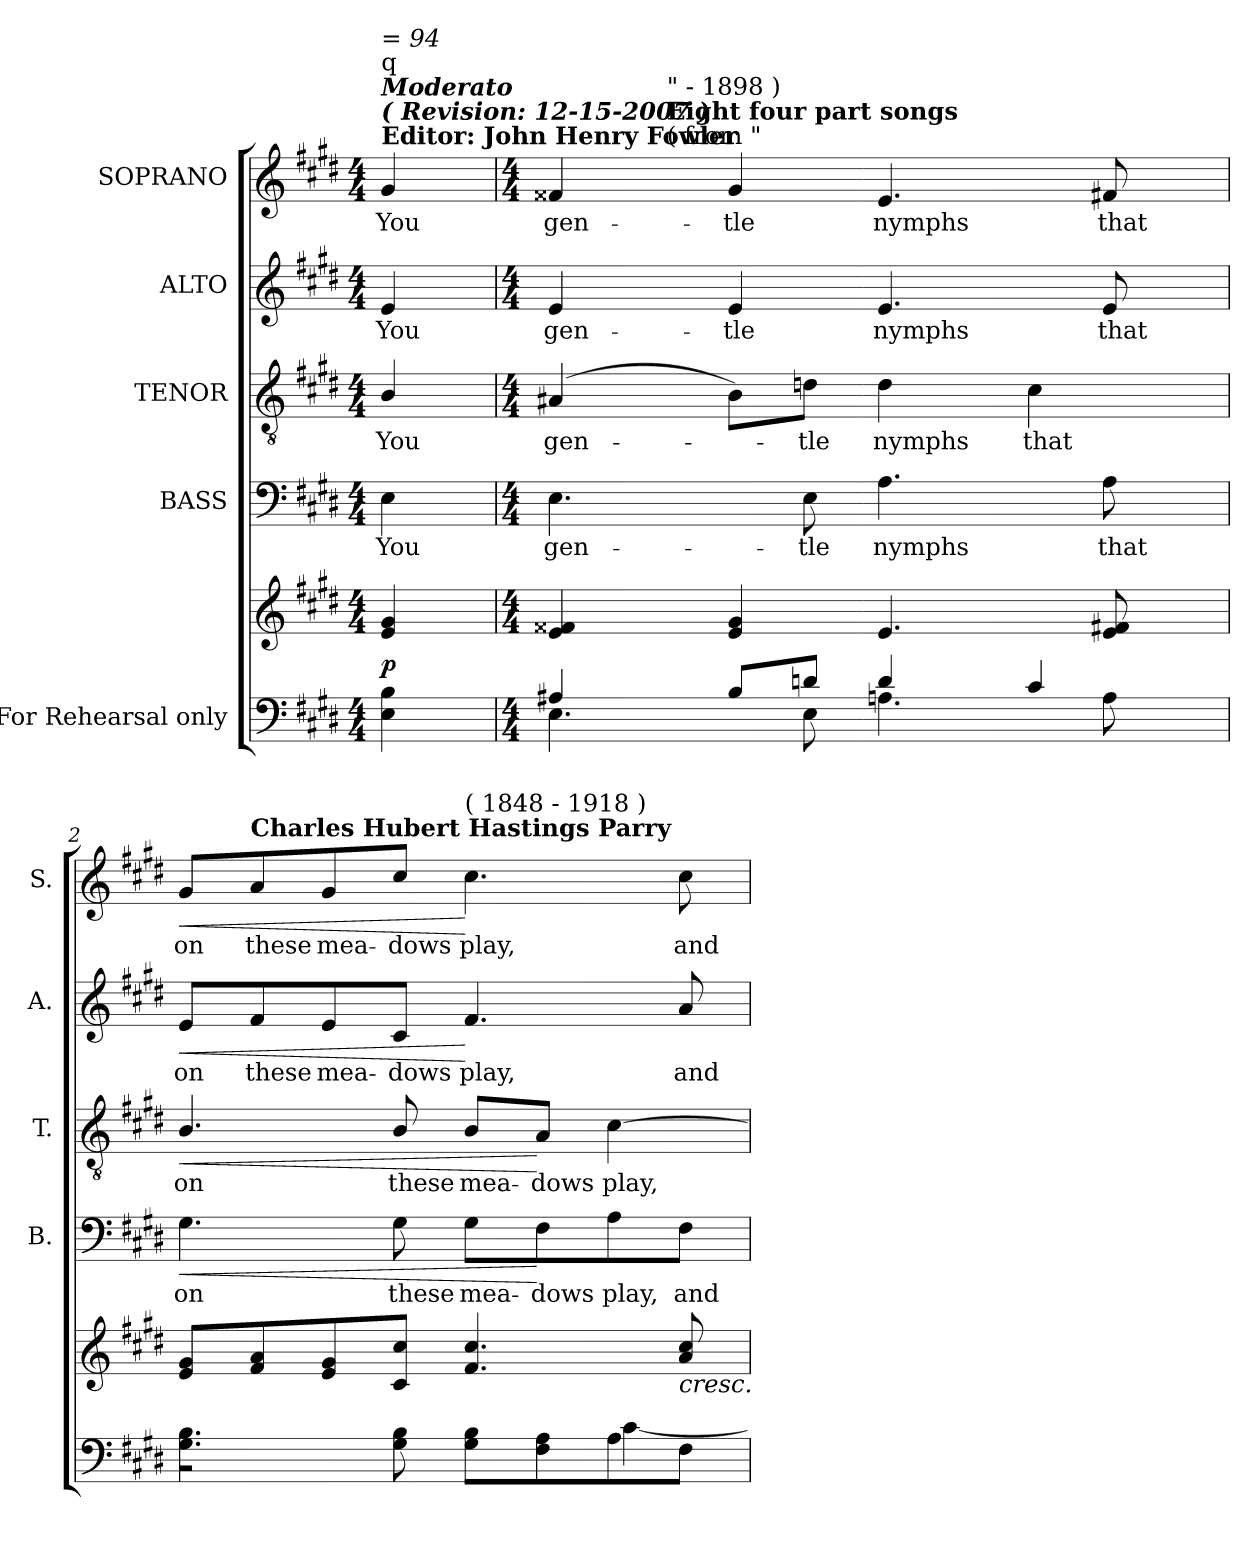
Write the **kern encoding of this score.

**kern	**kern	**dynam	**kern	**text	**dynam	**kern	**text	**dynam	**kern	**text	**dynam	**kern	**text	**dynam
*part5	*part5	*part5	*part4	*part4	*part4	*part3	*part3	*part3	*part2	*part2	*part2	*part1	*part1	*part1
*staff6	*staff5	*staff5/6	*staff4	*staff4	*staff4	*staff3	*staff3	*staff3	*staff2	*staff2	*staff2	*staff1	*staff1	*staff1
*I"For  Rehearsal  only	*	*	*I"BASS	*	*	*I"TENOR	*	*	*I"ALTO	*	*	*I"SOPRANO	*	*
*	*	*	*I'B.	*	*	*I'T.	*	*	*I'A.	*	*	*I'S.	*	*
!!LO:PB:g=z
*clefF4	*clefG2	*	*clefF4	*	*	*clefGv2	*	*	*clefG2	*	*	*clefG2	*	*
*	*	*	*	*	*	*ITrd7c12	*	*	*	*	*	*	*	*
*k[f#c#g#d#]	*k[f#c#g#d#]	*	*k[f#c#g#d#]	*	*	*k[f#c#g#d#]	*	*	*k[f#c#g#d#]	*	*	*k[f#c#g#d#]	*	*
*E:	*E:	*	*E:	*	*	*E:	*	*	*E:	*	*	*E:	*	*
*M4/4	*M4/4	*	*M4/4	*	*	*M4/4	*	*	*M4/4	*	*	*M4/4	*	*
=1	=1	=1	=1	=1	=1	=1	=1	=1	=1	=1	=1	=1	=1	=1
!	!	!	!	!LO:LY:b:color=#000000	!	!	!	!	!	!	!	!	!	!
!	!	!	!	!	!	!	!LO:LY:b:color=#000000	!	!	!	!	!	!	!
!	!	!	!	!	!	!	!	!	!	!LO:LY:b:color=#000000	!	!	!	!
!	!	!	!	!	!	!	!	!	!	!	!	!LO:TX:a:B:t=Editor&colon; John Henry Fowler	!	!
!	!	!	!	!	!	!	!	!	!	!	!	!LO:TX:a:Bi:t=( Revision&colon; 12-15-2007 )	!	!
!	!	!	!	!	!	!	!	!	!	!	!	!LO:TX:a:Bi:t=Moderato	!	!
!	!	!	!	!	!	!	!	!	!	!	!	!LO:TX:a:t=q	!	!
!	!	!	!	!	!	!	!	!	!	!	!	!LO:TX:i:t== 94	!	!
!	!	!	!	!	!	!	!	!	!	!	!	!	!LO:LY:b:color=#000000	!
4Ei\ 4Bi	4ei/ 4g#i	p	4Ei\	You	.	4BBi/	You	.	4ei/	You	.	4g#i/	You	.
=1	=1	=1	=1	=1	=1	=1	=1	=1	=1	=1	=1	=1	=1	=1
*M4/4	*M4/4	*	*M4/4	*	*	*M4/4	*	*	*M4/4	*	*	*M4/4	*	*
*^	*	*	*	*	*	*	*	*	*	*	*	*	*	*
!	!	!	!	!	!LO:LY:b:color=#000000	!	!	!	!	!	!	!	!	!	!
!	!	!	!	!	!	!	!	!LO:LY:b:color=#000000	!	!	!	!	!	!	!
!	!	!	!	!	!	!	!	!	!	!	!LO:LY:b:color=#000000	!	!	!	!
!	!	!	!	!	!	!	!	!	!	!	!	!	!	!LO:LY:b:color=#000000	!
*	*	*	*	*	*	*	*	*	*	*	*	*	*^	*	*
4A#Xi/	4.Ei\	4ei/ 4f##Xi	.	4.Ei\	gen-	.	(4AA#Xi/	gen-	.	4ei/	gen-	.	4f##Xi/	8ryy	gen-	.
.	.	.	.	.	.	.	.	.	.	.	.	.	.	32ryy	.	.
.	.	.	.	.	.	.	.	.	.	.	.	.	.	256.ryy	.	.
!	!	!	!	!	!	!	!	!	!	!	!	!	!	!LO:TX:a:t=( from "	!	!
!	!	!	!	!	!	!	!	!	!	!	!	!	!	!LO:TX:B:t=Eight four part songs	!	!
!	!	!	!	!	!	!	!	!	!	!	!	!	!	!LO:TX:t=" - 1898 )	!	!
.	.	.	.	.	.	.	.	.	.	.	.	.	.	2ryy	.	.
!	!	!	!	!	!	!	!	!	!	!	!LO:LY:b:color=#000000	!	!	!	!	!
!	!	!	!	!	!	!	!	!	!	!	!	!	!	!	!LO:LY:b:color=#000000	!
8Bi/L	.	4ei/ 4g#i	.	.	.	.	8BBi\L)	.	.	4ei/	-tle	.	4g#i/	.	-tle	.
!	!	!	!	!	!LO:LY:b:color=#000000	!	!	!	!	!	!	!	!	!	!	!
!	!	!	!	!	!	!	!	!LO:LY:b:color=#000000	!	!	!	!	!	!	!	!
8dni/J	8Ei\	.	.	8Ei\	-tle	.	8Dni\J	-tle	.	.	.	.	.	.	.	.
!	!	!	!	!	!LO:LY:b:color=#000000	!	!	!	!	!	!	!	!	!	!	!
!	!	!	!	!	!	!	!	!LO:LY:b:color=#000000	!	!	!	!	!	!	!	!
!	!	!	!	!	!	!	!	!	!	!	!LO:LY:b:color=#000000	!	!	!	!	!
!	!	!	!	!	!	!	!	!	!	!	!	!	!	!	!LO:LY:b:color=#000000	!
4di/	4.Ani\	4.ei/	.	4.Ai\	nymphs	.	4Di\	nymphs	.	4.ei/	nymphs	.	4.ei/	.	nymphs	.
.	.	.	.	.	.	.	.	.	.	.	.	.	.	4ryy	.	.
!	!	!	!	!	!	!	!	!LO:LY:b:color=#000000	!	!	!	!	!	!	!	!
4c#i/	.	.	.	.	.	.	4C#i\	that	.	.	.	.	.	.	.	.
!	!	!	!	!	!LO:LY:b:color=#000000	!	!	!	!	!	!	!	!	!	!	!
!	!	!	!	!	!	!	!	!	!	!	!LO:LY:b:color=#000000	!	!	!	!	!
!	!	!	!	!	!	!	!	!	!	!	!	!	!	!	!LO:LY:b:color=#000000	!
.	8Ai\	8ei/ 8f#Xi	.	8Ai\	that	.	.	.	.	8ei/	that	.	8f#Xi/	.	that	.
.	.	.	.	.	.	.	.	.	.	.	.	.	.	16ryy	.	.
.	.	.	.	.	.	.	.	.	.	.	.	.	.	64ryy	.	.
.	.	.	.	.	.	.	.	.	.	.	.	.	.	128ryy	.	.
.	.	.	.	.	.	.	.	.	.	.	.	.	.	512ryy	.	.
*	*	*	*	*	*	*	*	*	*	*	*	*	*v	*v	*	*
=2	=2	=2	=2	=2	=2	=2	=2	=2	=2	=2	=2	=2	=2	=2	=2
*	*	*	*	*	*	*	*	*	*	*	*	*	*^	*	*
!	!	!	!	!	!LO:LY:b:color=#000000	!LO:HP:b	!	!	!	!	!	!	!	!	!	!
*	*	*	*	*	*	*	*	*	*	*	*	*	*v	*v	*	*
*	*	*	*	*	*	*	*	*	*	*	*	*	*^	*	*
!	!	!	!	!	!	!	!	!LO:LY:b:color=#000000	!LO:HP:b	!	!	!	!	!	!	!
*	*	*	*	*	*	*	*	*	*	*	*	*	*v	*v	*	*
*	*	*	*	*	*	*	*	*	*	*	*	*	*^	*	*
!	!	!	!	!	!	!	!	!	!	!	!LO:LY:b:color=#000000	!LO:HP:b	!	!	!	!
*	*	*	*	*	*	*	*	*	*	*	*	*	*v	*v	*	*
*	*	*	*	*	*	*	*	*	*	*	*	*	*^	*	*
!	!	!	!	!	!	!	!	!	!	!	!	!	!	!	!LO:LY:b:color=#000000	!LO:HP:b
*	*	*	*	*	*	*	*	*	*	*	*	*	*v	*v	*	*
4.G#i\ 4.Bi	2r	8ei/ 8g#iL	.	4.G#i\	on	<	4.BBi/	on	<	8ei/L	on	<	8g#i/L	on	<
!	!	!	!	!	!	!	!	!	!	!	!LO:LY:b:color=#000000	!	!	!	!
!	!	!	!	!	!	!	!	!	!	!	!	!	!LO:TX:a:B:t=Charles Hubert Hastings Parry	!	!
!	!	!	!	!	!	!	!	!	!	!	!	!	!	!LO:LY:b:color=#000000	!
.	.	8f#i/ 8ai	.	.	.	.	.	.	.	8f#i/	these	.	8ai/	these	.
!	!	!	!	!	!	!	!	!	!	!	!LO:LY:b:color=#000000	!	!	!	!
!	!	!	!	!	!	!	!	!	!	!	!	!	!	!LO:LY:b:color=#000000	!
.	.	8ei/ 8g#i	.	.	.	.	.	.	.	8ei/	mea-	.	8g#i/	mea-	.
!	!	!	!	!	!LO:LY:b:color=#000000	!	!	!	!	!	!	!	!	!	!
!	!	!	!	!	!	!	!	!LO:LY:b:color=#000000	!	!	!	!	!	!	!
!	!	!	!	!	!	!	!	!	!	!	!LO:LY:b:color=#000000	!	!	!	!
!	!	!	!	!	!	!	!	!	!	!	!	!	!	!LO:LY:b:color=#000000	!
8G#i\ 8Bi	.	8c#i/ 8cc#iJ	[	8G#i\	these	.	8BBi/	these	.	8c#i/J	-dows	.	8cc#i/J	-dows	.
!	!	!	!	!	!LO:LY:b:color=#000000	!	!	!	!	!	!	!	!	!	!
!	!	!	!	!	!	!	!	!LO:LY:b:color=#000000	!	!	!	!	!	!	!
!	!	!	!	!	!	!	!	!	!	!	!LO:LY:b:color=#000000	!	!	!	!
!	!	!	!	!	!	!	!	!	!	!	!	!	!LO:TX:a:t=( 1848 - 1918 )	!	!
!	!	!	!	!	!	!	!	!	!	!	!	!	!	!LO:LY:b:color=#000000	!
8G#i\ 8BiL	4ryy	4.f#i/ 4.cc#i	.	8G#i\L	mea-	.	8BBi/L	mea-	.	4.f#i/	play,	[	4.cc#i\	play,	[
!	!	!	!	!	!LO:LY:b:color=#000000	!	!	!	!	!	!	!	!	!	!
!	!	!	!	!	!	!	!	!LO:LY:b:color=#000000	!	!	!	!	!	!	!
8F#i\ 8Ai	.	.	.	8F#i\	-dows	[	8AAi/J	-dows	[	.	.	.	.	.	.
!	!	!	!	!	!LO:LY:b:color=#000000	!	!	!	!	!	!	!	!	!	!
!	!	!	!	!	!	!	!	!LO:LY:b:color=#000000	!	!	!	!	!	!	!
8Ai\	[4c#i\	.	.	8Ai\	play,	.	[4C#i\	play,	.	.	.	.	.	.	.
!	!	!	!LO:HP:b	!	!	!	!	!	!	!	!	!	!	!	!
!	!	!	!	!	!LO:LY:b:color=#000000	!	!	!	!	!	!	!	!	!	!
!	!	!	!	!	!	!	!	!	!	!	!LO:LY:b:color=#000000	!	!	!	!
!	!	!	!	!	!	!	!	!	!	!	!	!	!	!LO:LY:b:color=#000000	!
8F#i\J	.	8ai/ 8cc#i	<	8F#i\J	and	.	.	.	.	8ai/	and	.	8cc#i\	and	.
*v	*v	*	*	*	*	*	*	*	*	*	*	*	*	*	*
=	=	=	=	=	=	=	=	=	=	=	=	=	=	=
*-	*-	*-	*-	*-	*-	*-	*-	*-	*-	*-	*-	*-	*-	*-
